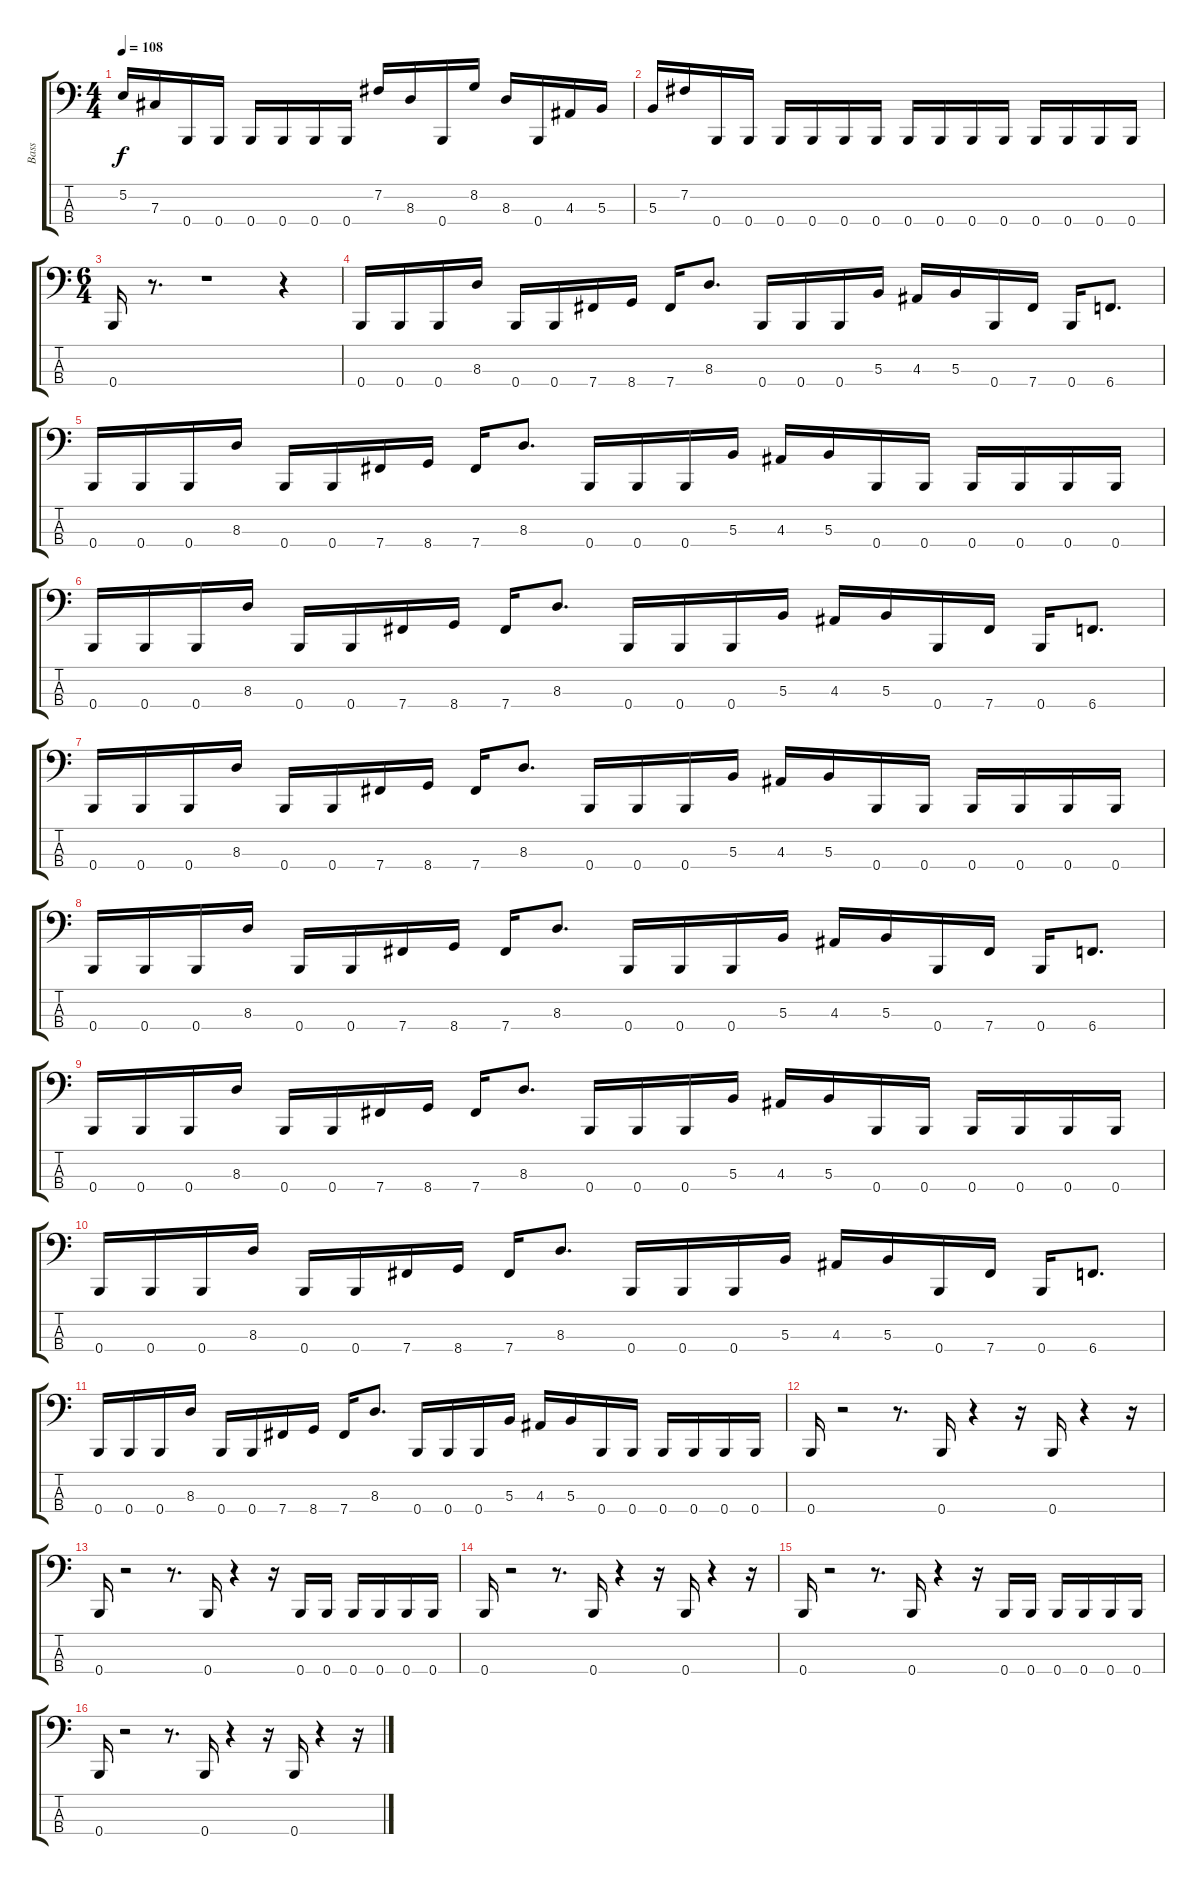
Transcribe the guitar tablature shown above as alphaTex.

\track ("Bass" "Bass") {instrument electricbassfinger}
\staff {score tabs}
\tuning (E2 B1 Gb1 B0) {hide}
\ts (4 4)
\tempo 108
\clef f4
\ks c
5.2.16{dy f} 7.3.16 0.4.16 0.4.16 0.4.16 0.4.16 0.4.16 0.4.16 7.2.16 8.3.16 0.4.16 8.2.16 8.3.16 0.4.16 4.3.16 5.3.16 |
5.3.16 7.2.16 0.4.16 0.4.16 0.4.16 0.4.16 0.4.16 0.4.16 0.4.16 0.4.16 0.4.16 0.4.16 0.4.16 0.4.16 0.4.16 0.4.16 |
\ts (6 4)
0.4.16 r.8{d} r.1 r.4 |
0.4.16 0.4.16 0.4.16 8.3.16 0.4.16 0.4.16 7.4.16 8.4.16 7.4.16 8.3.8{d} 0.4.16 0.4.16 0.4.16 5.3.16 4.3.16 5.3.16 0.4.16 7.4.16 0.4.16 6.4.8{d} |
0.4.16 0.4.16 0.4.16 8.3.16 0.4.16 0.4.16 7.4.16 8.4.16 7.4.16 8.3.8{d} 0.4.16 0.4.16 0.4.16 5.3.16 4.3.16 5.3.16 0.4.16 0.4.16 0.4.16 0.4.16 0.4.16 0.4.16 |
0.4.16 0.4.16 0.4.16 8.3.16 0.4.16 0.4.16 7.4.16 8.4.16 7.4.16 8.3.8{d} 0.4.16 0.4.16 0.4.16 5.3.16 4.3.16 5.3.16 0.4.16 7.4.16 0.4.16 6.4.8{d} |
0.4.16 0.4.16 0.4.16 8.3.16 0.4.16 0.4.16 7.4.16 8.4.16 7.4.16 8.3.8{d} 0.4.16 0.4.16 0.4.16 5.3.16 4.3.16 5.3.16 0.4.16 0.4.16 0.4.16 0.4.16 0.4.16 0.4.16 |
0.4.16 0.4.16 0.4.16 8.3.16 0.4.16 0.4.16 7.4.16 8.4.16 7.4.16 8.3.8{d} 0.4.16 0.4.16 0.4.16 5.3.16 4.3.16 5.3.16 0.4.16 7.4.16 0.4.16 6.4.8{d} |
0.4.16 0.4.16 0.4.16 8.3.16 0.4.16 0.4.16 7.4.16 8.4.16 7.4.16 8.3.8{d} 0.4.16 0.4.16 0.4.16 5.3.16 4.3.16 5.3.16 0.4.16 0.4.16 0.4.16 0.4.16 0.4.16 0.4.16 |
0.4.16 0.4.16 0.4.16 8.3.16 0.4.16 0.4.16 7.4.16 8.4.16 7.4.16 8.3.8{d} 0.4.16 0.4.16 0.4.16 5.3.16 4.3.16 5.3.16 0.4.16 7.4.16 0.4.16 6.4.8{d} |
0.4.16 0.4.16 0.4.16 8.3.16 0.4.16 0.4.16 7.4.16 8.4.16 7.4.16 8.3.8{d} 0.4.16 0.4.16 0.4.16 5.3.16 4.3.16 5.3.16 0.4.16 0.4.16 0.4.16 0.4.16 0.4.16 0.4.16 |
0.4.16 r.2 r.8{d} 0.4.16 r.4 r.16 0.4.16 r.4 r.16 |
0.4.16 r.2 r.8{d} 0.4.16 r.4 r.16 0.4.16 0.4.16 0.4.16 0.4.16 0.4.16 0.4.16 |
0.4.16 r.2 r.8{d} 0.4.16 r.4 r.16 0.4.16 r.4 r.16 |
0.4.16 r.2 r.8{d} 0.4.16 r.4 r.16 0.4.16 0.4.16 0.4.16 0.4.16 0.4.16 0.4.16 |
0.4.16 r.2 r.8{d} 0.4.16 r.4 r.16 0.4.16 r.4 r.16
